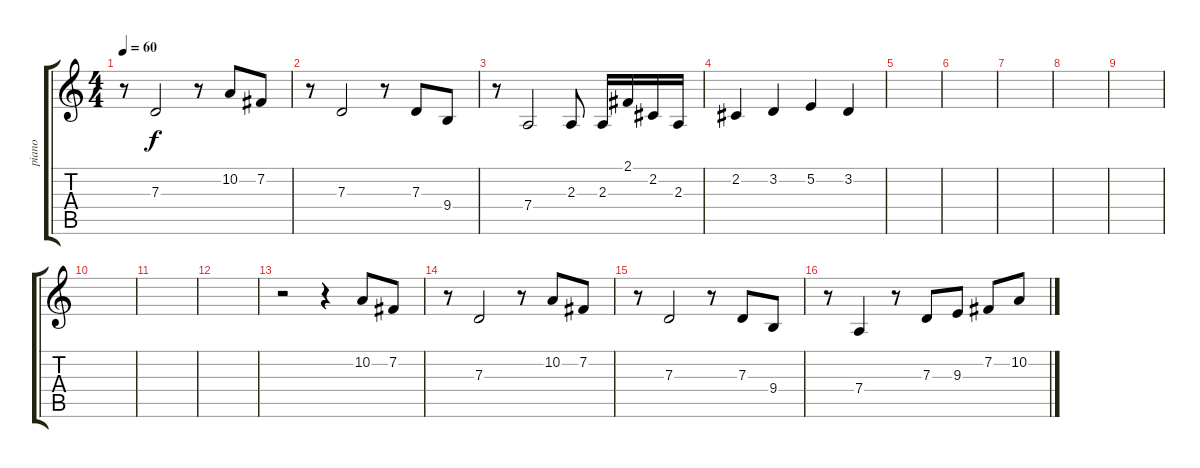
\track ("piano" "piano") {instrument acousticgrandpiano}
\staff {score tabs}
\tuning (E4 B3 G3 D3 A2 E2) {hide}
\ts (4 4)
\tempo 60
\clef g2
\ks c
r.8{dy f} 7.3.2 r.8 10.2.8 7.2.8 |
r.8 7.3.2 r.8 7.3.8 9.4.8 |
r.8 7.4.2 2.3.8 2.3.16 2.1.16 2.2.16 2.3.16 |
2.2.4 3.2.4 5.2.4 3.2.4 |
|
|
|
|
|
|
|
|
r.2 r.4 10.2.8 7.2.8 |
r.8 7.3.2 r.8 10.2.8 7.2.8 |
r.8 7.3.2 r.8 7.3.8 9.4.8 |
r.8 7.4.4 r.8 7.3.8 9.3.8 7.2.8 10.2.8
